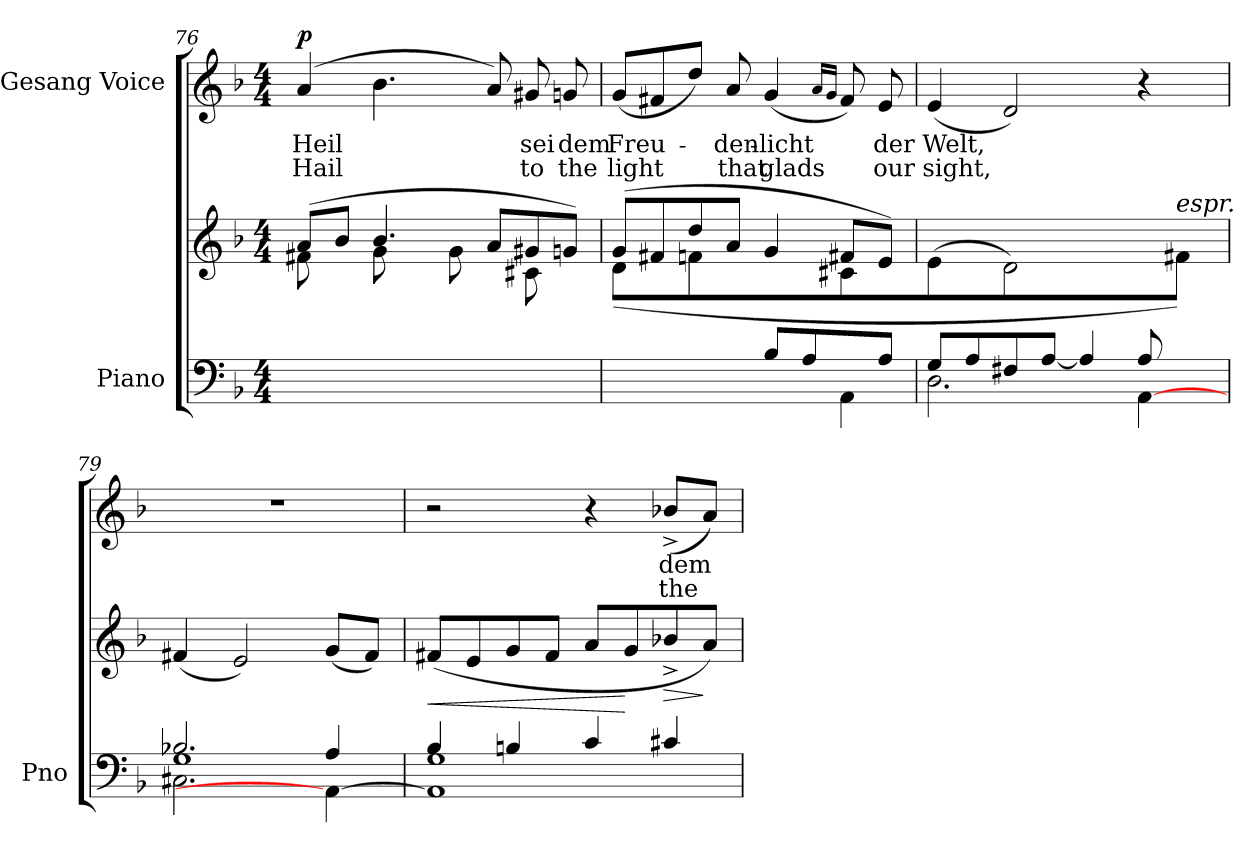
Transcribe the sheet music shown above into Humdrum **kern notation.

**kern	**kern	**dynam	**kern	**text	**text	**dynam
*part2	*part2	*part2	*part1	*part1	*part1	*part1
*staff3	*staff2	*staff2/3	*staff1	*staff1	*staff1	*staff1
*I"Piano	*	*	*I"Gesang Voice	*	*	*
*I'Pno	*	*	*	*	*	*
*clefF4	*clefG2	*	*clefG2	*	*	*
*k[b-]	*k[b-]	*	*k[b-]	*	*	*
*M4/4	*M4/4	*	*M4/4	*	*	*
=76	=76	=76	=76	=76	=76	=76
*	*^	*	*	*	*	*
!	!	!	!	!	!LO:LY:b	!LO:LY:b	!LO:DY:a
8ryy	(>8a/L	(8f#X\L	.	(4a/	Heil	Hail	p
8A/	8b-/J	8ryy	.	.	.	.	.
8ryy	4.b-/	8g\	.	4.b-\	.	.	.
8A/J	.	8ryy	.	.	.	.	.
8ryy	.	8g\L	.	.	.	.	.
8A/	8a/L	8ryy	.	8a/)	.	.	.
!	!	!	!	!	!LO:LY:b	!LO:LY:b	!
8ryy	8g#X/	8c#X\	.	8g#X/	sei	to	.
!	!	!	!	!	!LO:LY:b	!LO:LY:b	!
8A/J)	8gn/J)	8ryy	.	8gn/	dem	the	.
!!LO:LB:g=z
=77	=77	=77	=77	=77	=77	=77	=77
*^	*	*	*	*	*	*	*
!	!	!	!	!	!	!LO:LY:b	!LO:LY:b	!
8ryy	2.ryy	(>8g/L	(8d\L	.	(8g/L	Freu-	light	.
8A/	.	8f#X/	8ryy	.	8f#X/	.	.	.
8ryy	.	8dd/	8f\	.	8dd/J)	.	.	.
!	!	!	!	!	!	!LO:LY:b	!LO:LY:b	!
8A/J	.	8a/J	4.ryy	.	8a/	-den-	that	.
!	!	!	!	!	!	!LO:LY:b	!LO:LY:b	!
8B-/L	.	4g/	.	.	(4g/	-licht	glads	.
8A/	.	.	.	.	.	.	.	.
.	.	.	.	.	16qa/LL	.	.	.
.	.	.	.	.	16qg/JJ	.	.	.
8ryy	4AA\	8f#/L	8c#X\	.	8f#/)	.	.	.
!	!	!	!	!	!	!LO:LY:b	!LO:LY:b	!
8A/J)	.	8e/J)	8ryy	.	8e/	der	our	.
=78	=78	=78	=78	=78	=78	=78	=78	=78
*	*^	*	*	*	*	*	*	*
!	!	!	!	!	!	!	!LO:LY:b	!LO:LY:b	!
*	*	*	*v	*v	*	*	*	*	*
2.ryy	8G/L	2.D\	(4e/	.	(4e/	Welt,	sight,	.
.	8A/	.	.	.	.	.	.	.
.	8F#X/	.	2d/)	.	2d/)	.	.	.
.	[8A/J	.	.	.	.	.	.	.
.	4A/]	.	.	.	.	.	.	.
(8A/L	4rGGyy	[4AA\	8ryy	.	4r	.	.	.
!	!	!	!LO:TX:a:i:t=espr.	!	!	!	!	!
8ryy	.	.	8f#X\J)	.	.	.	.	.
=79	=79	=79	=79	=79	=79	=79	=79	=79
2.B-X/	1G	2.C#X\	(4f#X/	.	1r	.	.	.
.	.	.	2e/)	.	.	.	.	.
4A/	.	4AA\_	(8g/L	.	.	.	.	.
.	.	.	8f#/J)	.	.	.	.	.
*	*v	*v	*	*	*	*	*	*
=80	=80	=80	=80	=80	=80	=80	=80
!	!	!	!LO:HP:b	!	!	!	!
4B-/	1AA] 1G	(>8f#X/L	<	2r	.	.	.
.	.	8e/	.	.	.	.	.
4Bn/	.	8g/	.	.	.	.	.
.	.	8f#/J	.	.	.	.	.
4c/	.	8a/L	.	4r	.	.	.
.	.	8g/	[	.	.	.	.
!	!	!	!LO:HP:b	!	!LO:LY:b	!LO:LY:b	!
4c#X/	.	8b-X^/	>	(8b-X^/L	-dem	the	.
.	.	8a/J)	]	8a/J)	.	.	.
*v	*v	*	*	*	*	*	*
=	=	=	=	=	=	=
*-	*-	*-	*-	*-	*-	*-
